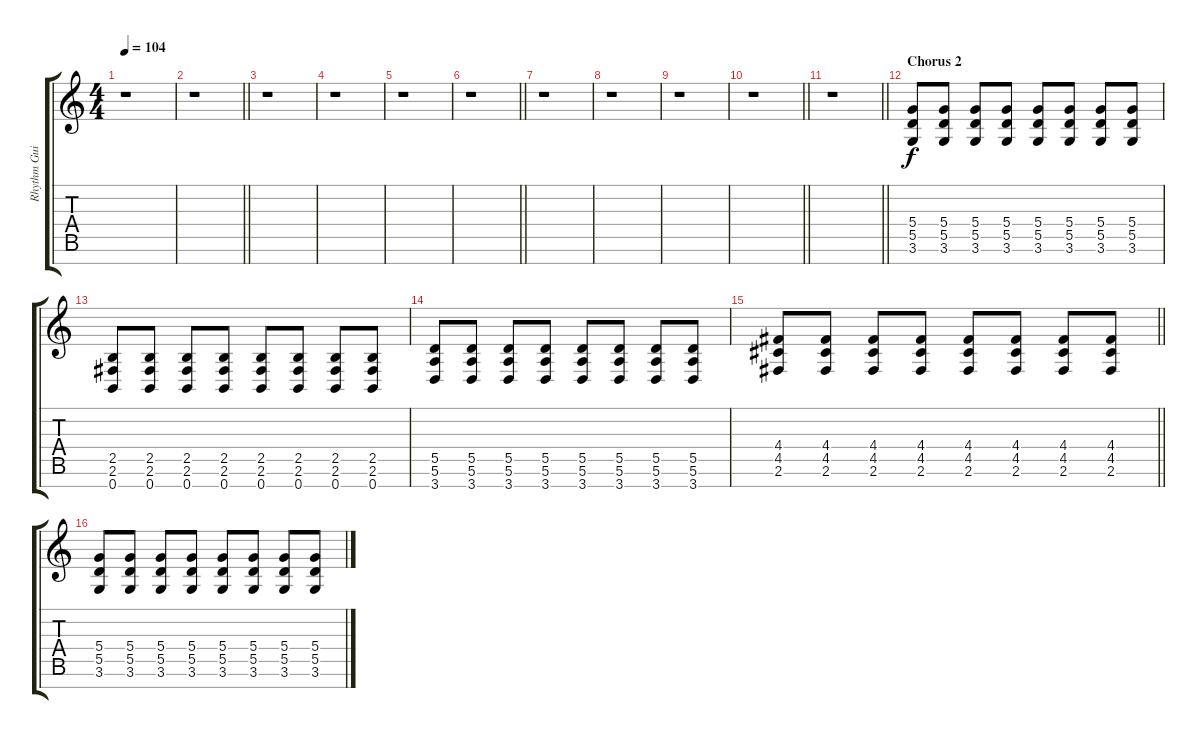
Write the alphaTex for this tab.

\track ("Rhythm Guitar" "Rhythm Gui") {instrument overdrivenguitar}
\staff {score tabs}
\tuning (E4 B3 G3 D3 A2 E2 B1) {hide}
\ts (4 4)
\tempo 104
\clef g2
\ks c
r.1{dy f} |
\barLineRight lightlight
r.1 |
r.1 |
r.1 |
r.1 |
\barLineRight lightlight
r.1 |
r.1 |
r.1 |
r.1 |
\barLineRight lightlight
r.1 |
\barLineRight lightlight
r.1 |
\section ("" "Chorus 2")
(5.4 5.5 3.6).8 (5.4 5.5 3.6).8 (5.4 5.5 3.6).8 (5.4 5.5 3.6).8 (5.4 5.5 3.6).8 (5.4 5.5 3.6).8 (5.4 5.5 3.6).8 (5.4 5.5 3.6).8 |
(2.5 2.6 0.7).8 (2.5 2.6 0.7).8 (2.5 2.6 0.7).8 (2.5 2.6 0.7).8 (2.5 2.6 0.7).8 (2.5 2.6 0.7).8 (2.5 2.6 0.7).8 (2.5 2.6 0.7).8 |
(5.5 5.6 3.7).8 (5.5 5.6 3.7).8 (5.5 5.6 3.7).8 (5.5 5.6 3.7).8 (5.5 5.6 3.7).8 (5.5 5.6 3.7).8 (5.5 5.6 3.7).8 (5.5 5.6 3.7).8 |
\barLineRight lightlight
(4.4 4.5 2.6).8 (4.4 4.5 2.6).8 (4.4 4.5 2.6).8 (4.4 4.5 2.6).8 (4.4 4.5 2.6).8 (4.4 4.5 2.6).8 (4.4 4.5 2.6).8 (4.4 4.5 2.6).8 |
(5.4 5.5 3.6).8 (5.4 5.5 3.6).8 (5.4 5.5 3.6).8 (5.4 5.5 3.6).8 (5.4 5.5 3.6).8 (5.4 5.5 3.6).8 (5.4 5.5 3.6).8 (5.4 5.5 3.6).8
